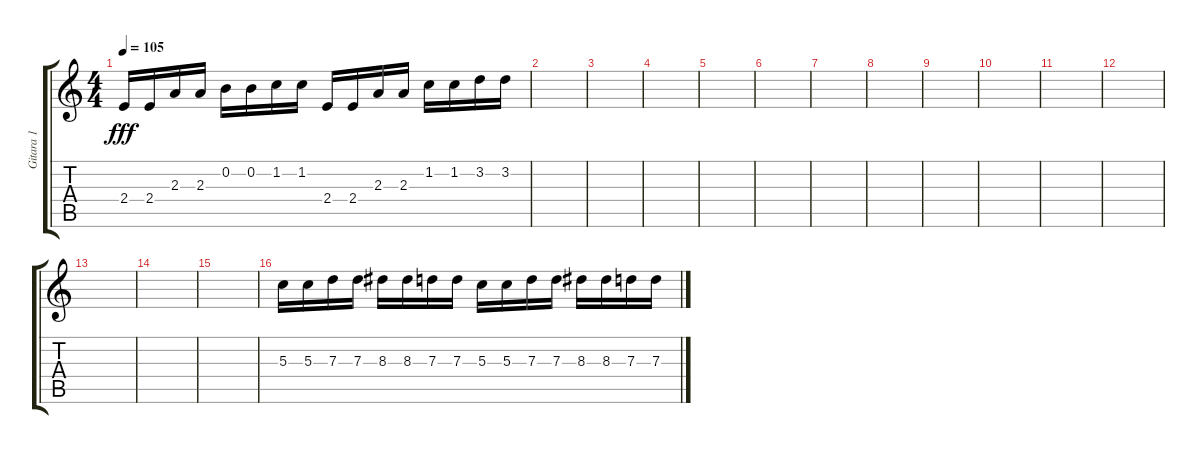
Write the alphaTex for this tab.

\track ("Gitara 1" "Gitara 1") {instrument overdrivenguitar}
\staff {score tabs}
\tuning (E4 B3 G3 D3 A2 E2) {hide}
\ts (4 4)
\tempo 105
\clef g2
\ks c
2.4.16{dy fff} 2.4.16 2.3.16 2.3.16 0.2.16 0.2.16 1.2.16 1.2.16 2.4.16 2.4.16 2.3.16 2.3.16 1.2.16 1.2.16 3.2.16 3.2.16 |
|
|
|
|
|
|
|
|
|
|
|
|
|
|
5.3.16 5.3.16 7.3.16 7.3.16 8.3.16 8.3.16 7.3.16 7.3.16 5.3.16 5.3.16 7.3.16 7.3.16 8.3.16 8.3.16 7.3.16 7.3.16
